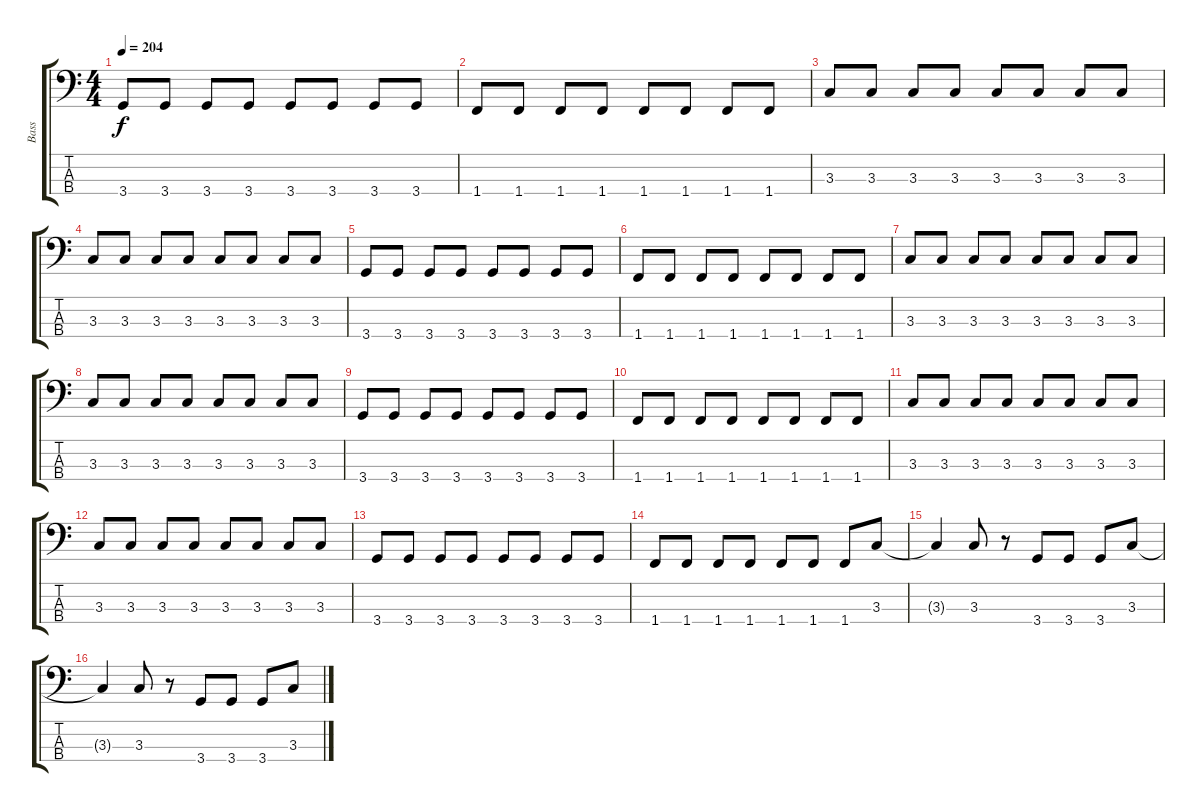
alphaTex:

\track ("Bass" "Bass") {instrument electricbasspick}
\staff {score tabs}
\tuning (G2 D2 A1 E1) {hide}
\ts (4 4)
\tempo 204
\clef f4
\ks c
3.4.8{dy f} 3.4.8 3.4.8 3.4.8 3.4.8 3.4.8 3.4.8 3.4.8 |
1.4.8 1.4.8 1.4.8 1.4.8 1.4.8 1.4.8 1.4.8 1.4.8 |
3.3.8 3.3.8 3.3.8 3.3.8 3.3.8 3.3.8 3.3.8 3.3.8 |
3.3.8 3.3.8 3.3.8 3.3.8 3.3.8 3.3.8 3.3.8 3.3.8 |
3.4.8 3.4.8 3.4.8 3.4.8 3.4.8 3.4.8 3.4.8 3.4.8 |
1.4.8 1.4.8 1.4.8 1.4.8 1.4.8 1.4.8 1.4.8 1.4.8 |
3.3.8 3.3.8 3.3.8 3.3.8 3.3.8 3.3.8 3.3.8 3.3.8 |
3.3.8 3.3.8 3.3.8 3.3.8 3.3.8 3.3.8 3.3.8 3.3.8 |
3.4.8 3.4.8 3.4.8 3.4.8 3.4.8 3.4.8 3.4.8 3.4.8 |
1.4.8 1.4.8 1.4.8 1.4.8 1.4.8 1.4.8 1.4.8 1.4.8 |
3.3.8 3.3.8 3.3.8 3.3.8 3.3.8 3.3.8 3.3.8 3.3.8 |
3.3.8 3.3.8 3.3.8 3.3.8 3.3.8 3.3.8 3.3.8 3.3.8 |
3.4.8 3.4.8 3.4.8 3.4.8 3.4.8 3.4.8 3.4.8 3.4.8 |
1.4.8 1.4.8 1.4.8 1.4.8 1.4.8 1.4.8 1.4.8 3.3.8 |
3.3{t}.4 3.3.8 r.8 3.4.8 3.4.8 3.4.8 3.3.8 |
3.3{t}.4 3.3.8 r.8 3.4.8 3.4.8 3.4.8 3.3.8
